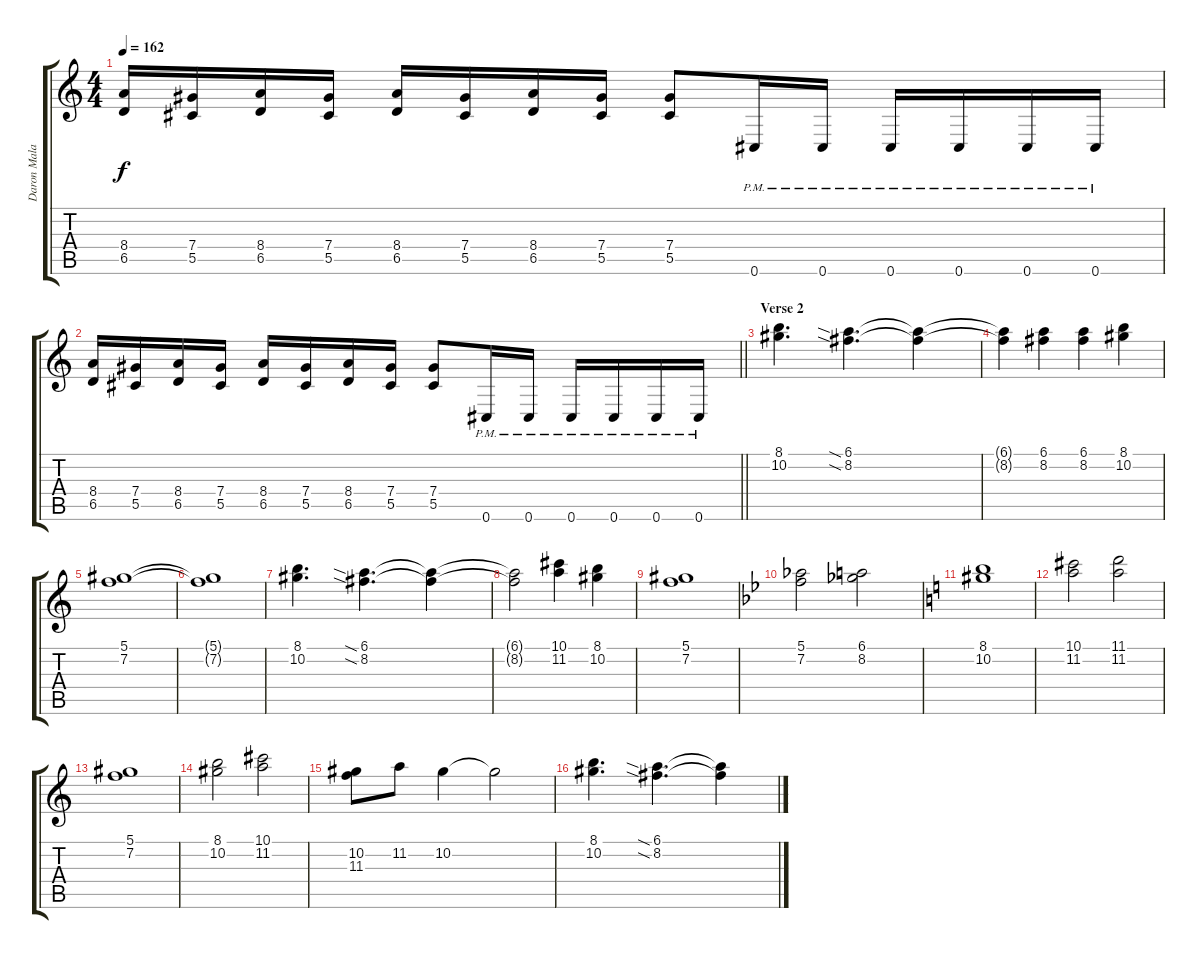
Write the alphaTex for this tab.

\track ("Daron Malakian 1" "Daron Mala") {instrument distortionguitar}
\staff {score tabs}
\tuning (Eb4 Bb3 Gb3 Db3 Ab2 Db2) {hide}
\ts (4 4)
\tempo 162
\clef g2
\ks c
(8.4 6.5).16{dy f} (7.4 5.5).16 (8.4 6.5).16 (7.4 5.5).16 (8.4 6.5).16 (7.4 5.5).16 (8.4 6.5).16 (7.4 5.5).16 (7.4 5.5).8 0.6{pm}.16 0.6{pm}.16 0.6{pm}.16 0.6{pm}.16 0.6{pm}.16 0.6{pm}.16 |
\barLineRight lightlight
(8.4 6.5).16 (7.4 5.5).16 (8.4 6.5).16 (7.4 5.5).16 (8.4 6.5).16 (7.4 5.5).16 (8.4 6.5).16 (7.4 5.5).16 (7.4 5.5).8 0.6{pm}.16 0.6{pm}.16 0.6{pm}.16 0.6{pm}.16 0.6{pm}.16 0.6{pm}.16 |
\section ("" "Verse 2")
(8.1 10.2).4{d volume 10 instrument electricguitarclean} (6.1{sia} 8.2{sia}).4{d} (6.1{t} 8.2{t}).4 |
(6.1{t} 8.2{t}).4 (6.1 8.2).4 (6.1 8.2).4 (8.1 10.2).4 |
(5.1 7.2).1 |
(5.1{t} 7.2{t}).1 |
(8.1 10.2).4{d} (6.1{sia} 8.2{sia}).4{d} (6.1{t} 8.2{t}).4 |
(6.1{t} 8.2{t}).2 (10.1 11.2).4 (8.1 10.2).4 |
(5.1 7.2).1 |
\ks bb
(5.1 7.2).2 (6.1 8.2).2 |
\ks c
(8.1 10.2).1 |
(10.1 11.2).2 (11.1 11.2).2 |
(5.1 7.2).1 |
(8.1 10.2).2 (10.1 11.2).2 |
(10.2 11.3).8 11.2.8 10.2.4 10.2{t}.2 |
(8.1 10.2).4{d volume 10 instrument electricguitarclean} (6.1{sia} 8.2{sia}).4{d} (6.1{t} 8.2{t}).4
